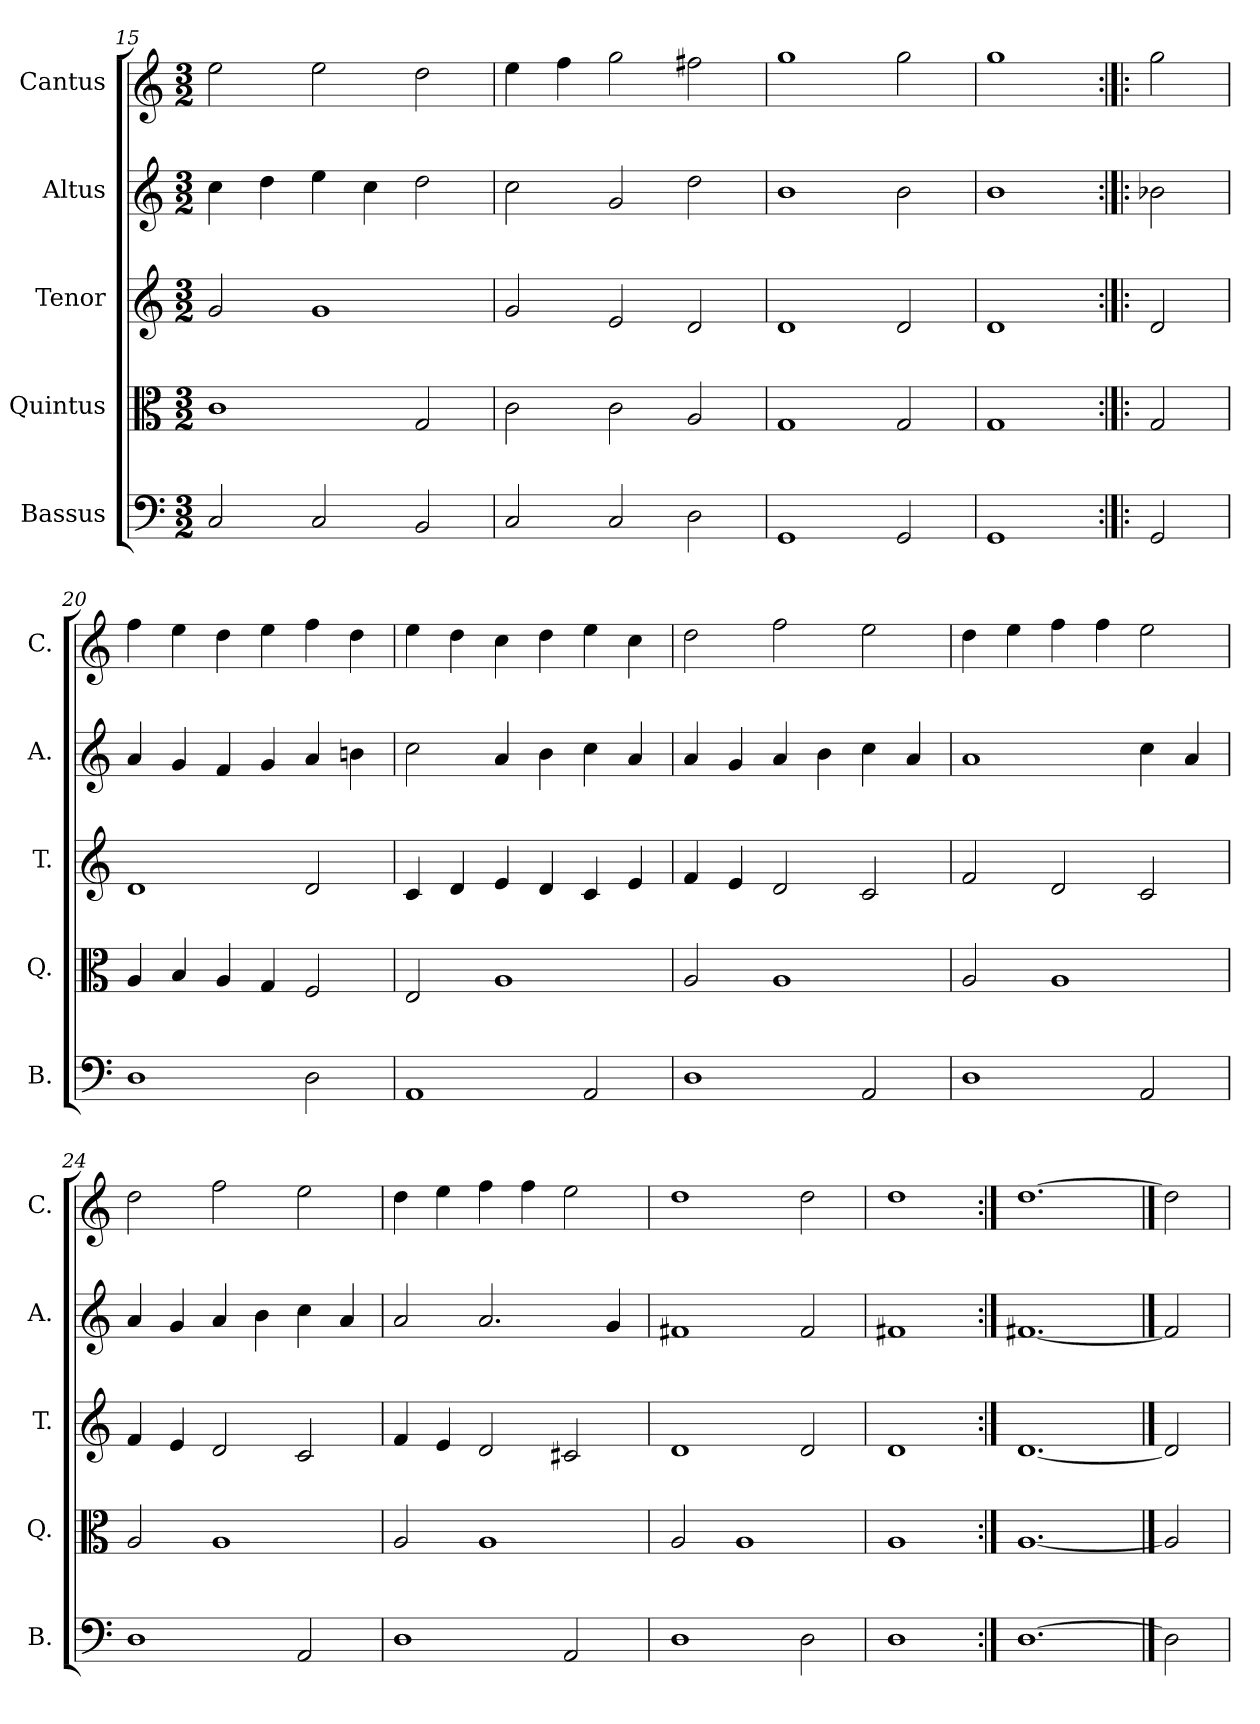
**kern	**kern	**kern	**kern	**kern
*part5	*part4	*part3	*part2	*part1
*staff5	*staff4	*staff3	*staff2	*staff1
*I"Bassus	*I"Quintus	*I"Tenor	*I"Altus	*I"Cantus
*I'B.	*I'Q.	*I'T.	*I'A.	*I'C.
*clefF4	*clefC3	*clefG2	*clefG2	*clefG2
*k[]	*k[]	*k[]	*k[]	*k[]
*M3/2	*M3/2	*M3/2	*M3/2	*M3/2
=15	=15	=15	=15	=15
2C/	1c	2g/	4cc\	2ee\
.	.	.	4dd\	.
2C/	.	1g	4ee\	2ee\
.	.	.	4cc\	.
2BB/	2G/	.	2dd\	2dd\
=16	=16	=16	=16	=16
2C/	2c\	2g/	2cc\	4ee\
.	.	.	.	4ff\
2C/	2c\	2e/	2g/	2gg\
2D\	2A/	2d/	2dd\	2ff#X\
=17	=17	=17	=17	=17
1GG	1G	1d	1b	1gg
2GG/	2G/	2d/	2b\	2gg\
=18	=18	=18	=18	=18
1GG	1G	1d	1b	1gg
=19:|!|:	=19:|!|:	=19:|!|:	=19:|!|:	=19:|!|:
2GG/	2G/	2d/	2b-X\	2gg\
!!LO:PB:g=z
=20	=20	=20	=20	=20
1D	4A/	1d	4a/	4ff\
.	4B/	.	4g/	4ee\
.	4A/	.	4f/	4dd\
.	4G/	.	4g/	4ee\
2D\	2F/	2d/	4a/	4ff\
.	.	.	4bn\	4dd\
=21	=21	=21	=21	=21
1AA	2E/	4c/	2cc\	4ee\
.	.	4d/	.	4dd\
.	1A	4e/	4a/	4cc\
.	.	4d/	4b\	4dd\
2AA/	.	4c/	4cc\	4ee\
.	.	4e/	4a/	4cc\
=22	=22	=22	=22	=22
1D	2A/	4f/	4a/	2dd\
.	.	4e/	4g/	.
.	1A	2d/	4a/	2ff\
.	.	.	4b\	.
2AA/	.	2c/	4cc\	2ee\
.	.	.	4a/	.
=23	=23	=23	=23	=23
1D	2A/	2f/	1a	4dd\
.	.	.	.	4ee\
.	1A	2d/	.	4ff\
.	.	.	.	4ff\
2AA/	.	2c/	4cc\	2ee\
.	.	.	4a/	.
!!LO:PB:g=z
=24	=24	=24	=24	=24
1D	2A/	4f/	4a/	2dd\
.	.	4e/	4g/	.
.	1A	2d/	4a/	2ff\
.	.	.	4b\	.
2AA/	.	2c/	4cc\	2ee\
.	.	.	4a/	.
=25	=25	=25	=25	=25
1D	2A/	4f/	2a/	4dd\
.	.	4e/	.	4ee\
.	1A	2d/	2.a/	4ff\
.	.	.	.	4ff\
2AA/	.	2c#X/	.	2ee\
.	.	.	4g/	.
=26	=26	=26	=26	=26
1D	2A/	1d	1f#X	1dd
.	1A	.	.	.
2D\	.	2d/	2f#/	2dd\
=27	=27	=27	=27	=27
1D	1A	1d	1f#X	1dd
=28:|!	=28:|!	=28:|!	=28:|!	=28:|!
[1.D	[1.A	[1.d	[1.f#X	[1.dd
==29	==29	==29	==29	==29
2D]	2A]	2d]	2f#]	2dd]
=	=	=	=	=
*-	*-	*-	*-	*-
